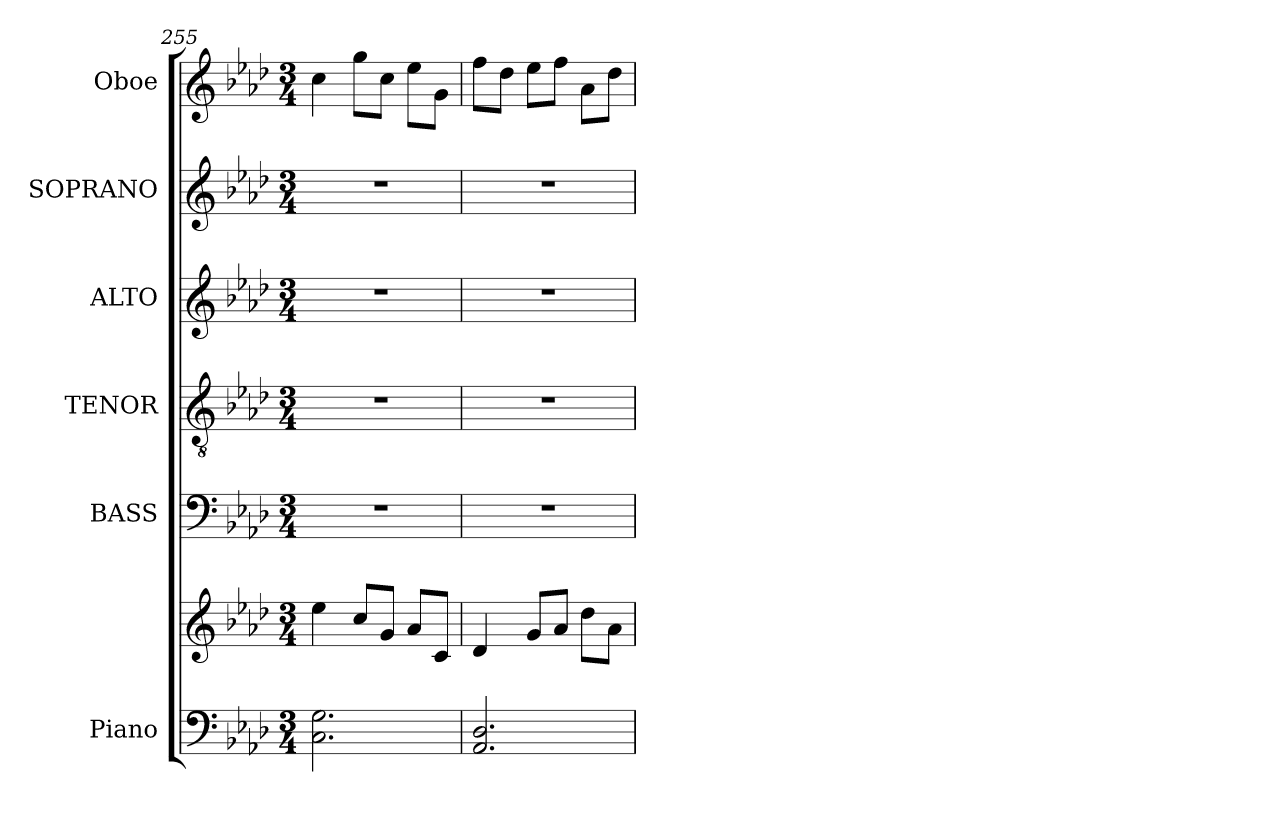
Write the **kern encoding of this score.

**kern	**kern	**kern	**kern	**kern	**kern	**kern
*part6	*part6	*part5	*part4	*part3	*part2	*part1
*staff7	*staff6	*staff5	*staff4	*staff3	*staff2	*staff1
*I"Piano	*	*I"BASS	*I"TENOR	*I"ALTO	*I"SOPRANO	*I"Oboe
*I'Pno.	*	*I'B.	*I'T.	*I'A.	*I'S.	*I'Ob.
*clefF4	*clefG2	*clefF4	*clefGv2	*clefG2	*clefG2	*clefG2
*	*	*	*ITrd7c12	*	*	*
*k[b-e-a-d-]	*k[b-e-a-d-]	*k[b-e-a-d-]	*k[b-e-a-d-]	*k[b-e-a-d-]	*k[b-e-a-d-]	*k[b-e-a-d-]
*A-:	*A-:	*A-:	*A-:	*A-:	*A-:	*A-:
*M3/4	*M3/4	*M3/4	*M3/4	*M3/4	*M3/4	*M3/4
=255	=255	=255	=255	=255	=255	=255
!	!	!LO:N:vis=1	!LO:N:vis=1	!LO:N:vis=1	!LO:N:vis=1	!
2.Ci\ 2.Gi	4ee-i\	2.r	2.r	2.r	2.r	4cci\
.	8cci/L	.	.	.	.	8ggi\L
.	8gi/J	.	.	.	.	8cci\J
.	8a-i/L	.	.	.	.	8ee-i\L
.	8ci/J	.	.	.	.	8gi\J
=256	=256	=256	=256	=256	=256	=256
!	!	!LO:N:vis=1	!LO:N:vis=1	!LO:N:vis=1	!LO:N:vis=1	!
2.AA-i/ 2.D-i	4d-i/	2.r	2.r	2.r	2.r	8ffi\L
.	.	.	.	.	.	8dd-i\J
.	8gi/L	.	.	.	.	8ee-i\L
.	8a-i/J	.	.	.	.	8ffi\J
.	8dd-i\L	.	.	.	.	8a-i\L
.	8a-i\J	.	.	.	.	8dd-i\J
=	=	=	=	=	=	=
*-	*-	*-	*-	*-	*-	*-
